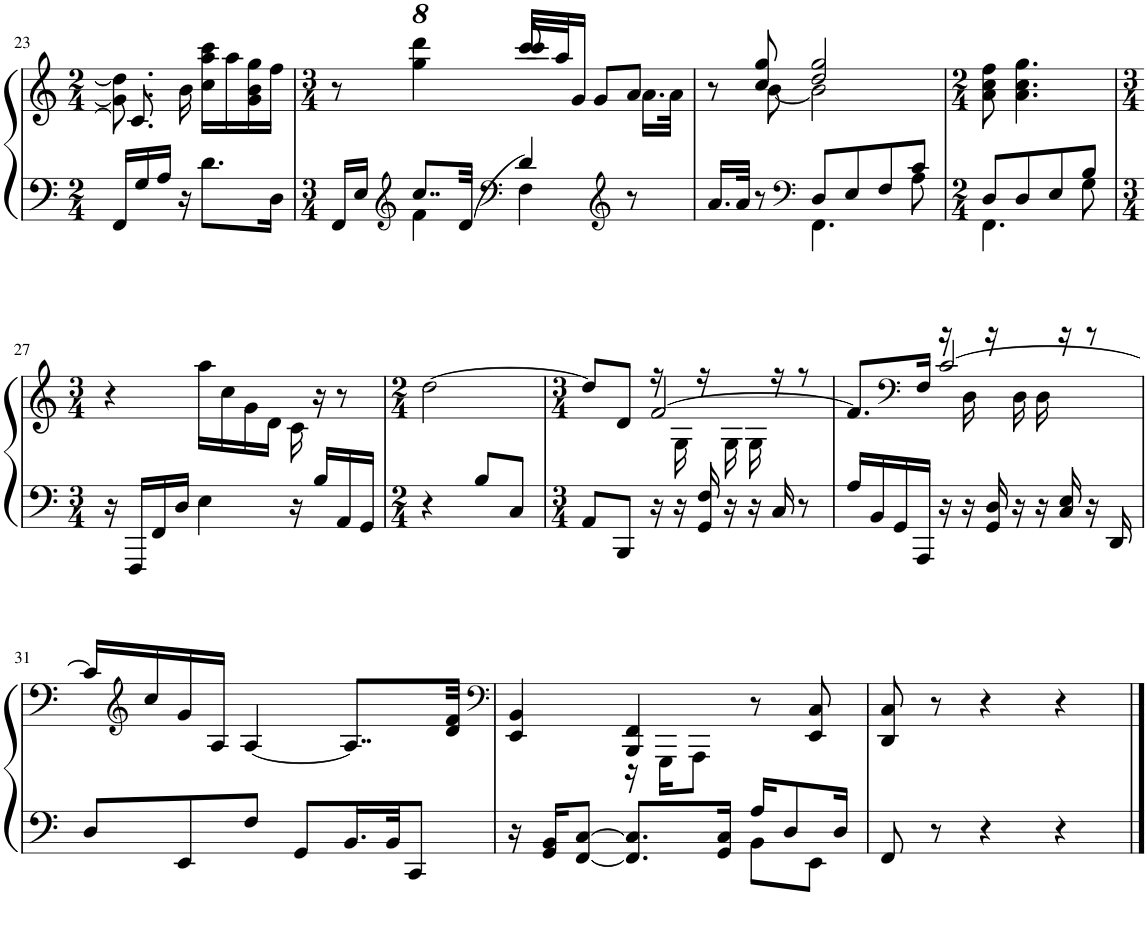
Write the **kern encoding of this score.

**kern	**kern
*part1	*part1
*staff2	*staff1
*I"Piano	*
*I'Pno.	*
!!LO:PB:g=z
*clefF4	*clefG2
*k[]	*k[]
*M2/4	*M2/4
=23	=23
*	*^
16FF/LL	8.g\] 8.dd\]	8.c/]
16G/	.	.
16A/JJ	.	.
16r	16b\	4ryy
8.d\L	16cc\ 16aa\ 16ccc\LL	.
.	16aa\	.
.	16g\ 16b\ 16gg\	.
16D\Jk	16ff\JJ	16ryy
=24	=24	=24
*M3/4	*M3/4	*
*^	*	*
16FF/LL	8ryy	8r	4.ryy
16E/JJ	.	.	.
*clefG2	*	*	*
*	*	*8va	*
8..cc/L	4f\	4ggg\ 4dddd\	.
[32d/Jkk	.	.	.
*clefF4	*	*	*
*	*	*X8va	*
4d/]	4F\	32ccc/LLL	8ccc/
.	.	32aa/J	.
.	.	16g/JJ	.
.	.	8g/L	8ryy
*clefG2	*	*	*
8r	8ryy	8a/J	16.a\LL
.	.	.	32a\JJk
=25	=25	=25	=25
16.a/LL	4ryy	8r	8ryy
32a/JJk	.	.	.
8r	.	8cc/ 8gg/	[8b\
*clefF4	*	*	*
8D/L	4.FF\	2dd/ 2gg/	2b\]
8E/	.	.	.
8F/	.	.	.
8c/J	8A\	.	.
*	*	*v	*v
=26	=26	=26
*M2/4	*	*M2/4
8D/L	4.FF\	8a\ 8cc\ 8ff\
8D/	.	4.a\ 4.cc\ 4.gg\
8E/	.	.
8B/J	8G\	.
*v	*v	*
!!LO:LB:g=z
=27	=27
*M3/4	*M3/4
16r	4r
16FFF/LL	.
16FF/	.
16D/JJ	.
4E\	16aa\LL
.	16cc\
.	16g\
.	16d\JJ
16r	16c\
16B/LL	16r
16AA/	8r
16GG/JJ	.
=28	=28
*M2/4	*M2/4
4r	[2dd\
8B/L	.
8C/J	.
=29	=29
*M3/4	*M3/4
*	*^
8AA/L	8dd/L]	4ryy
8BBB/J	8d/J	.
16r	16r	[2f/
16r	16G\	.
16GG/ 16F/	16r	.
16r	16G\	.
16r	16G\	.
16C/	16r	.
8r	8r	.
=30	=30	=30
16A/LL	8.f/L]	4ryy
16BB/	.	.
16GG/	.	.
*	*clefF4	*
16AAA/JJ	16F/Jk	.
16r	16r	[2c/
16r	16D\	.
16GG/ 16D/	16r	.
16r	16D\	.
16r	16D\	.
16C/ 16E/	16r	.
16r	8r	.
16DD/	.	.
*	*v	*v
!!LO:LB:g=z
=31	=31
8D/L	16c/LL]
*	*clefG2
.	16cc/
8EE/	16g/
.	16A/JJ
8F/J	[4A/
8GG/L	.
16.BB/L	8..A/L]
32BB/JK	.
8CC/J	.
.	32d/ 32f/Jkk
=32	=32
*	*clefF4
*^	*^
16r	2ryy	4EE/ 4BB/	4ryy
16GG/ 16BB/KL	.	.	.
[8FF/ [8C/J	.	.	.
8.FF/] 8.C/]L	.	4BBB/ 4FF/	16r
.	.	.	16GGG\KL
.	.	.	8AAA\J
16GG/ 16C/Jk	.	.	.
16A/KL	8BB\L	8r	4ryy
8D/	.	.	.
.	8EE\J	8EE/ 8C/	.
16D/Jk	.	.	.
*v	*v	*	*
*	*v	*v
=33	=33
8FF/	8DD/ 8C/
8r	8r
4r	4r
4r	4r
==	==
*-	*-
